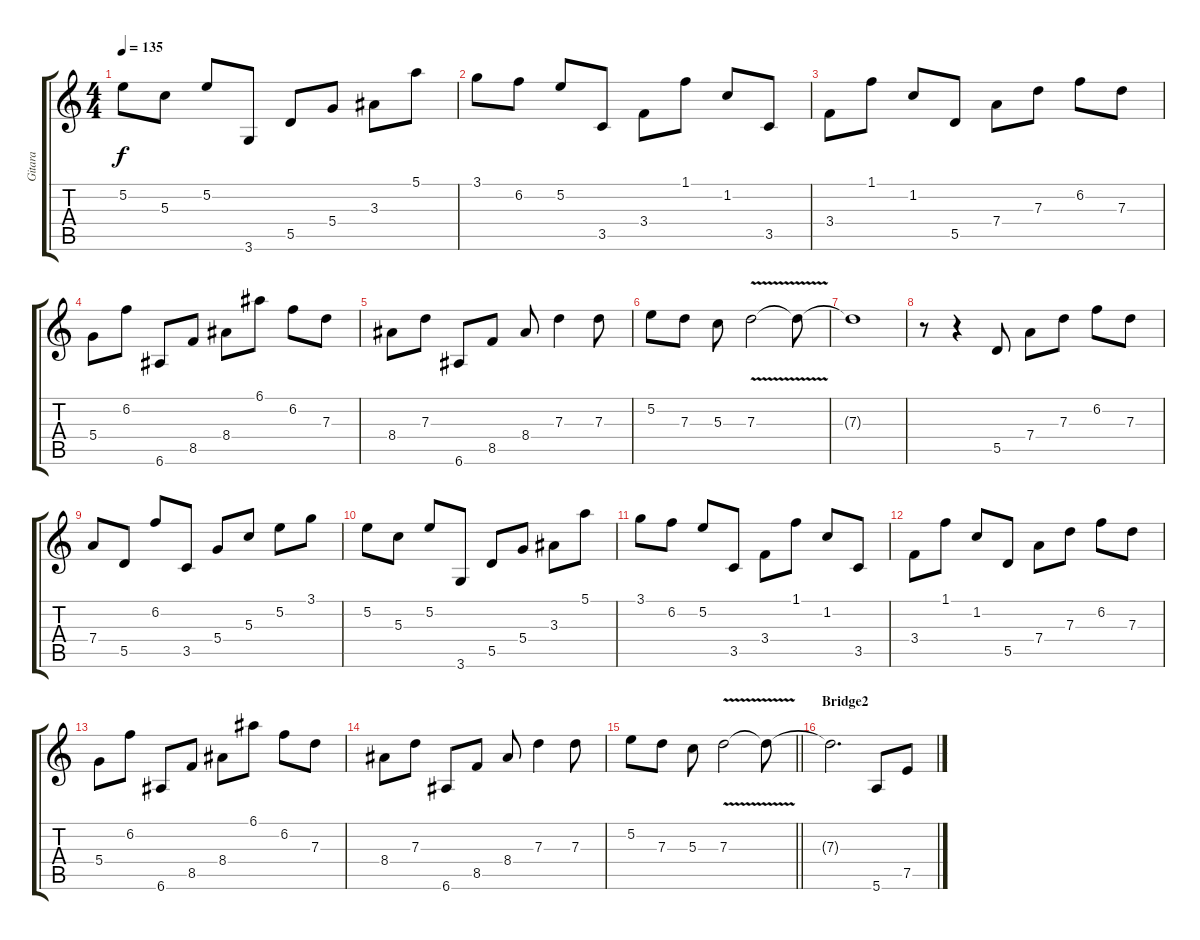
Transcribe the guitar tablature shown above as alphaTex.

\track ("Gitara" "Gitara") {instrument overdrivenguitar}
\staff {score tabs}
\tuning (E4 B3 G3 D3 A2 E2) {hide}
\ts (4 4)
\tempo 135
\clef g2
\ks c
5.2.8{dy f} 5.3.8 5.2.8 3.6.8 5.5.8 5.4.8 3.3.8 5.1.8 |
3.1.8 6.2.8 5.2.8 3.5.8 3.4.8 1.1.8 1.2.8 3.5.8 |
3.4.8 1.1.8 1.2.8 5.5.8 7.4.8 7.3.8 6.2.8 7.3.8 |
5.4.8 6.2.8 6.6.8 8.5.8 8.4.8 6.1.8 6.2.8 7.3.8 |
8.4.8 7.3.8 6.6.8 8.5.8 8.4.8 7.3.4 7.3.8{volume 16 instrument overdrivenguitar} |
5.2.8 7.3.8 5.3.8 7.3{v}.2 7.3{t}.8 |
7.3{t}.1 |
r.8 r.4 5.5.8{volume 9 instrument electricguitarclean} 7.4.8 7.3.8 6.2.8 7.3.8 |
7.4.8 5.5.8 6.2.8 3.5.8 5.4.8 5.3.8 5.2.8 3.1.8 |
5.2.8 5.3.8 5.2.8 3.6.8 5.5.8 5.4.8 3.3.8 5.1.8 |
3.1.8 6.2.8 5.2.8 3.5.8 3.4.8 1.1.8 1.2.8 3.5.8 |
3.4.8 1.1.8 1.2.8 5.5.8 7.4.8 7.3.8 6.2.8 7.3.8 |
5.4.8 6.2.8 6.6.8 8.5.8 8.4.8 6.1.8 6.2.8 7.3.8 |
8.4.8 7.3.8 6.6.8 8.5.8 8.4.8 7.3.4 7.3.8{volume 16 instrument overdrivenguitar} |
\barLineRight lightlight
5.2.8 7.3.8 5.3.8 7.3{v}.2 7.3{t}.8 |
\section ("" "Bridge2")
7.3{t}.2{d} 5.6.8 7.5.8
